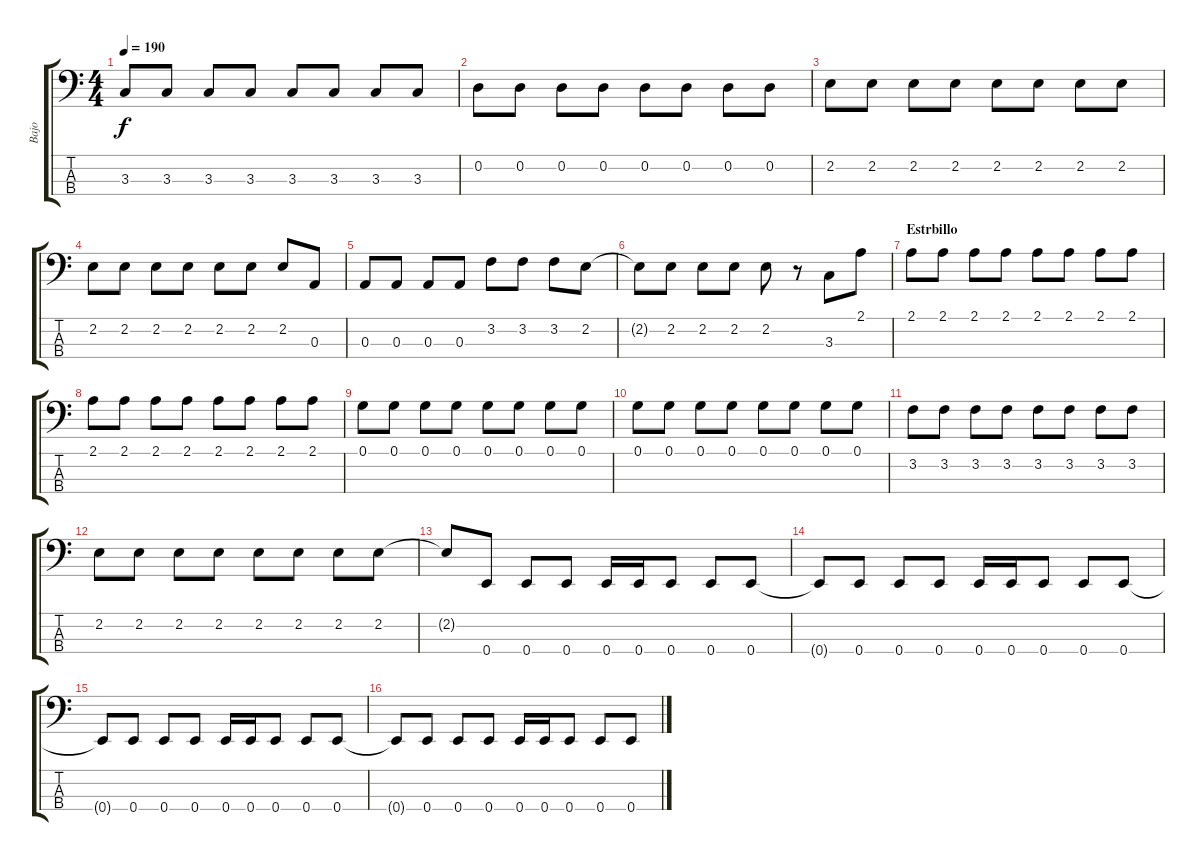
\track ("Bajo" "Bajo") {instrument electricbasspick}
\staff {score tabs}
\tuning (G2 D2 A1 E1) {hide}
\ts (4 4)
\tempo 190
\clef f4
\ks c
3.3.8{dy f} 3.3.8 3.3.8 3.3.8 3.3.8 3.3.8 3.3.8 3.3.8 |
0.2.8 0.2.8 0.2.8 0.2.8 0.2.8 0.2.8 0.2.8 0.2.8 |
2.2.8 2.2.8 2.2.8 2.2.8 2.2.8 2.2.8 2.2.8 2.2.8 |
2.2.8 2.2.8 2.2.8 2.2.8 2.2.8 2.2.8 2.2.8 0.3.8 |
0.3.8 0.3.8 0.3.8 0.3.8 3.2.8 3.2.8 3.2.8 2.2.8 |
2.2{t}.8 2.2.8 2.2.8 2.2.8 2.2.8 r.8 3.3.8 2.1.8 |
\section ("" "Estrbillo")
2.1.8 2.1.8 2.1.8 2.1.8 2.1.8 2.1.8 2.1.8 2.1.8 |
2.1.8 2.1.8 2.1.8 2.1.8 2.1.8 2.1.8 2.1.8 2.1.8 |
0.1.8 0.1.8 0.1.8 0.1.8 0.1.8 0.1.8 0.1.8 0.1.8 |
0.1.8 0.1.8 0.1.8 0.1.8 0.1.8 0.1.8 0.1.8 0.1.8 |
3.2.8 3.2.8 3.2.8 3.2.8 3.2.8 3.2.8 3.2.8 3.2.8 |
2.2.8 2.2.8 2.2.8 2.2.8 2.2.8 2.2.8 2.2.8 2.2.8 |
2.2{t}.8 0.4.8 0.4.8 0.4.8 0.4.16 0.4.16 0.4.8 0.4.8 0.4.8 |
0.4{t}.8 0.4.8 0.4.8 0.4.8 0.4.16 0.4.16 0.4.8 0.4.8 0.4.8 |
0.4{t}.8 0.4.8 0.4.8 0.4.8 0.4.16 0.4.16 0.4.8 0.4.8 0.4.8 |
0.4{t}.8 0.4.8 0.4.8 0.4.8 0.4.16 0.4.16 0.4.8 0.4.8 0.4.8
